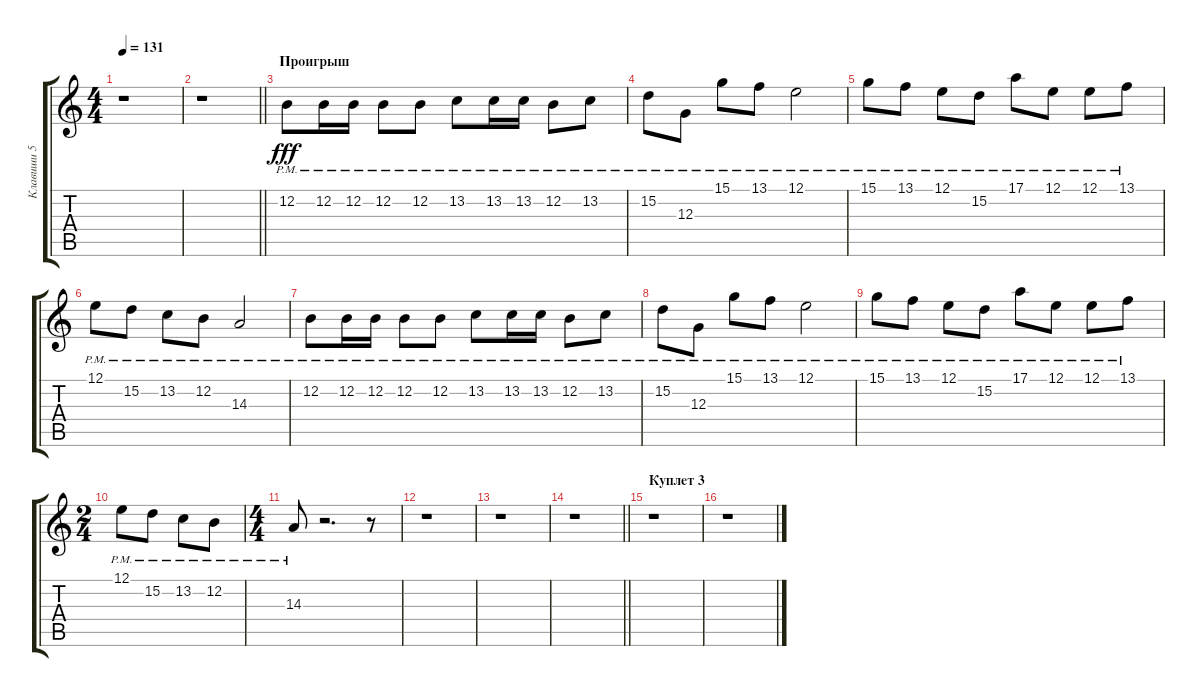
\track ("Клавиши 5" "Клавиши 5") {instrument brasssection}
\staff {score tabs}
\tuning (E4 B3 G3 D3 A2 E2) {hide}
\ts (4 4)
\tempo 131
\clef g2
\ks c
r.1{dy fff} |
\barLineRight lightlight
r.1 |
\section ("" "Проигрыш")
12.2{pm}.8 12.2{pm}.16 12.2{pm}.16 12.2{pm}.8 12.2{pm}.8 13.2{pm}.8 13.2{pm}.16 13.2{pm}.16 12.2{pm}.8 13.2{pm}.8 |
15.2{pm}.8 12.3{pm}.8 15.1{pm}.8 13.1{pm}.8 12.1{pm}.2 |
15.1{pm}.8 13.1{pm}.8 12.1{pm}.8 15.2{pm}.8 17.1{pm}.8 12.1{pm}.8 12.1{pm}.8 13.1{pm}.8 |
12.1{pm}.8 15.2{pm}.8 13.2{pm}.8 12.2{pm}.8 14.3{pm}.2 |
12.2{pm}.8 12.2{pm}.16 12.2{pm}.16 12.2{pm}.8 12.2{pm}.8 13.2{pm}.8 13.2{pm}.16 13.2{pm}.16 12.2{pm}.8 13.2{pm}.8 |
15.2{pm}.8 12.3{pm}.8 15.1{pm}.8 13.1{pm}.8 12.1{pm}.2 |
15.1{pm}.8 13.1{pm}.8 12.1{pm}.8 15.2{pm}.8 17.1{pm}.8 12.1{pm}.8 12.1{pm}.8 13.1{pm}.8 |
\ts (2 4)
12.1{pm}.8 15.2{pm}.8 13.2{pm}.8 12.2{pm}.8 |
\ts (4 4)
14.3{pm}.8 r.2{d} r.8 |
r.1 |
r.1 |
\barLineRight lightlight
r.1 |
\section ("" "Куплет 3")
r.1 |
r.1
